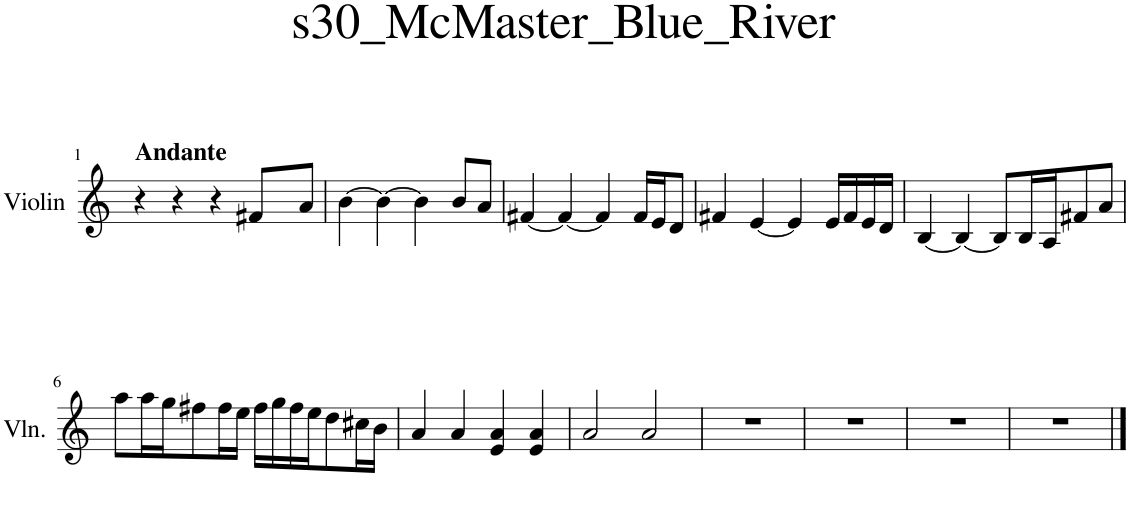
**kern
*part1
*staff1
*I"Violin
*I'Vln.
*clefG2
*k[]
=1
!LO:TX:a:B:t=Andante
4r
4r
4r
8f#X/L
8a/J
=2
[4b\
4b\_
4b\]
8b/L
8a/J
=3
[4f#X/
4f#/_
4f#/]
16f#/LL
16e/J
8d/J
=4
4f#X/
[4e/
4e/]
16e/LL
16f#/
16e/
16d/JJ
=5
[4B/
4B/_
8B/L]
16B/L
16A/J
8f#X/
8a/J
!!LO:LB:g=z
=6
8aa\L
16aa\L
16gg\J
8ff#X\
16ff#\L
16ee\JJ
16ff#\LL
16gg\
16ff#\
16ee\J
8dd\
16cc#X\L
16b\JJ
=7
4a/
4a/
4e/ 4a/
4e/ 4a/
=8
2a/
2a/
=9
1r
=10
1r
=11
1r
=12
1r
==
*-
